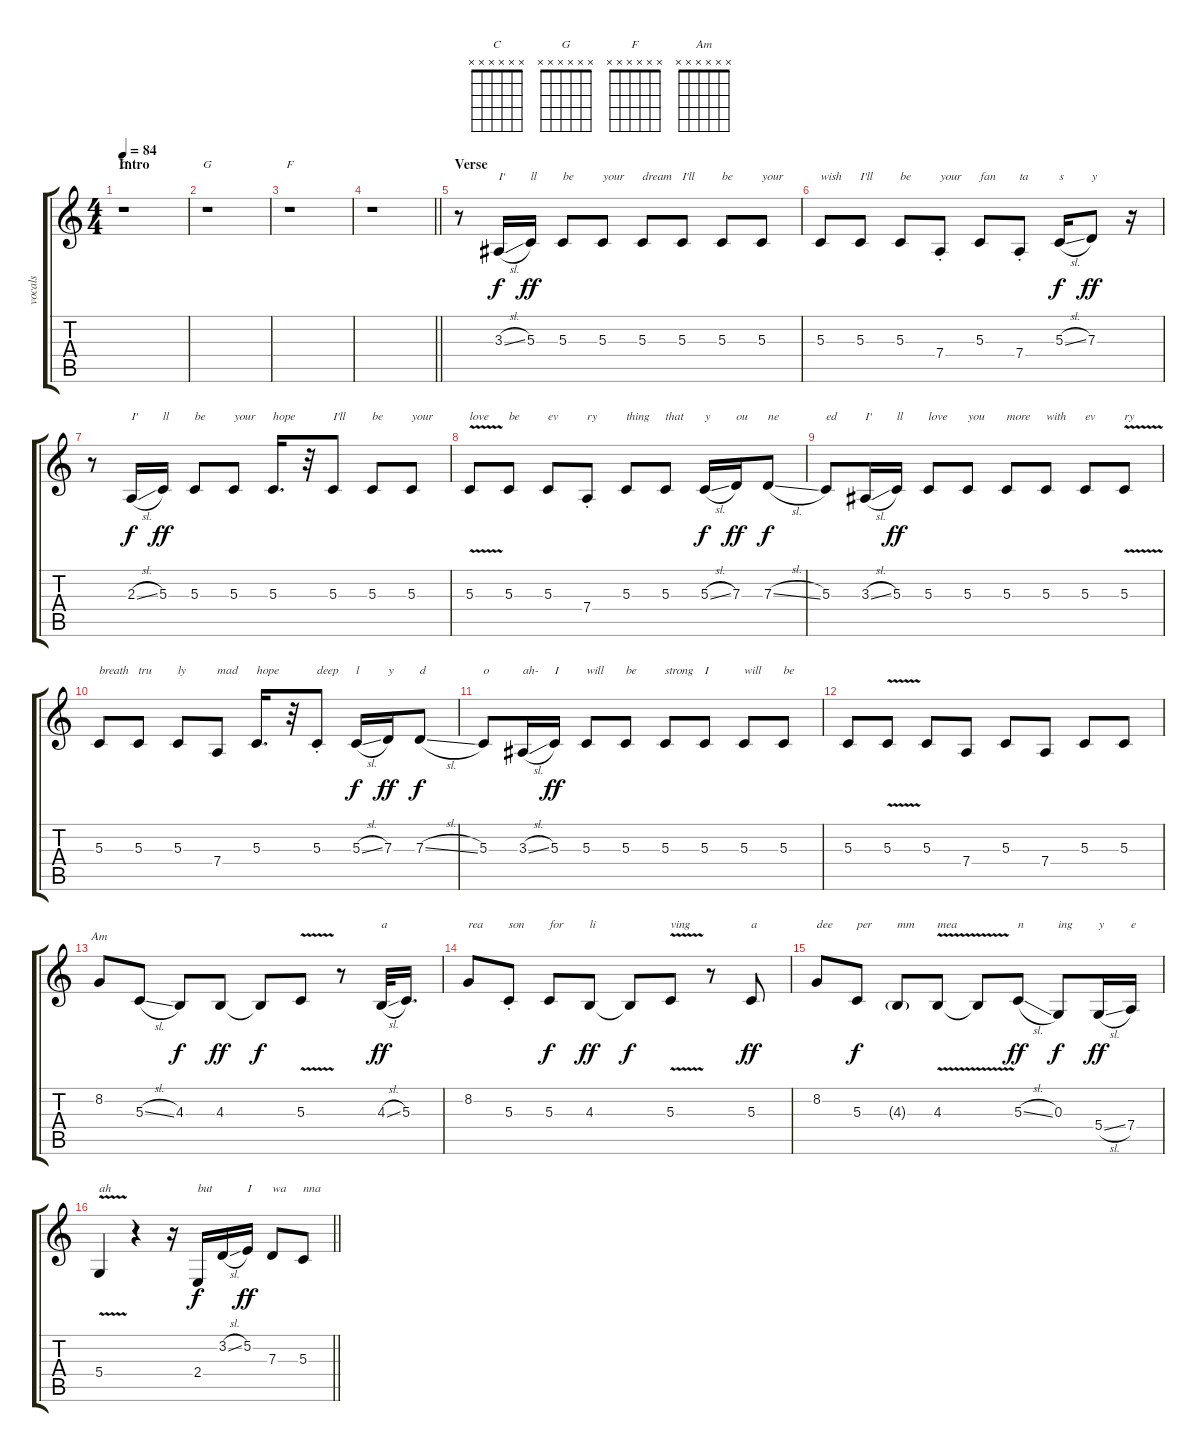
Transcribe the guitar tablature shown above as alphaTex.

\track ("vocals" "vocals") {instrument lead2sawtooth}
\staff {score tabs}
\tuning (E4 B3 G3 D3 A2 E2) {hide}
\chord ("C" x x x x x x)
\chord ("G" x x x x x x)
\chord ("F" x x x x x x)
\chord ("Am" x x x x x x)
\ts (4 4)
\section ("" "Intro")
\tempo 84
\clef g2
\ks c
r.1{ch "C" dy f instrument lead2sawtooth} |
r.1{ch "G"} |
r.1{ch "F"} |
\barLineRight lightlight
r.1 |
\section ("" "Verse")
r.8 3.3{sl}.16{txt "I'"} 5.3.16{txt "ll" dy ff} 5.3.8{txt "be"} 5.3.8{txt "your"} 5.3.8{txt "dream"} 5.3.8{txt "I'll"} 5.3.8{txt "be"} 5.3.8{txt "your"} |
5.3.8{txt "wish"} 5.3.8{txt "I'll"} 5.3.8{txt "be"} 7.4{st}.8{txt "your"} 5.3.8{txt "fan"} 7.4{st}.8{txt "ta"} 5.3{sl}.16{txt "s" dy f} 7.3.8{txt "y" dy ff} r.16 |
r.8 2.3{sl}.16{txt "I'" dy f} 5.3.16{txt "ll" dy ff} 5.3.8{txt "be"} 5.3.8{txt "your"} 5.3.16{d txt "hope"} r.32 5.3.8{txt "I'll"} 5.3.8{txt "be"} 5.3.8{txt "your"} |
5.3{v}.8{txt "love"} 5.3.8{txt "be"} 5.3.8{txt "ev"} 7.4{st}.8{txt "ry"} 5.3.8{txt "thing"} 5.3.8{txt "that"} 5.3{sl}.16{txt "y" dy f} 7.3.16{txt "ou" dy ff} 7.3{sl}.8{txt "ne" dy f} |
5.3.8{txt "ed"} 3.3{sl}.16{txt "I'"} 5.3.16{txt "ll" dy ff} 5.3.8{txt "love"} 5.3.8{txt "you"} 5.3.8{txt "more"} 5.3.8{txt "with"} 5.3.8{txt "ev"} 5.3{v}.8{txt "ry"} |
5.3.8{txt "breath"} 5.3.8{txt "tru"} 5.3.8{txt "ly"} 7.4.8{txt "mad"} 5.3.16{d txt "hope"} r.32 5.3{st}.8{txt "deep"} 5.3{sl}.16{txt "l" dy f} 7.3.16{txt "y" dy ff} 7.3{sl}.8{txt "d" dy f} |
5.3.8{txt "o"} 3.3{sl}.16{txt "ah-"} 5.3.16{txt "I" dy ff} 5.3.8{txt "will"} 5.3.8{txt "be"} 5.3.8{txt "strong"} 5.3.8{txt "I"} 5.3.8{txt "will"} 5.3.8{txt "be"} |
5.3.8 5.3{v}.8 5.3.8 7.4.8 5.3.8 7.4.8 5.3.8 5.3.8 |
8.2.8{ch "Am"} 5.3{sl}.8 4.3.8{dy f} 4.3.8{dy ff} 4.3{t}.8{dy f} 5.3{v}.8 r.8 4.3{sl}.32{txt "a" dy ff} 5.3.16{d} |
8.2.8{txt "rea"} 5.3{st}.8{txt "son"} 5.3.8{txt "for" dy f} 4.3.8{txt "li" dy ff} 4.3{t}.8{dy f} 5.3{v}.8{txt "ving"} r.8 5.3.8{txt "a" dy ff} |
8.2.8{txt "dee"} 5.3.8{txt "per" dy f} 4.3{g}.8{txt "mm"} 4.3{v}.8{txt "mea"} 4.3{t}.8 5.3{sl}.8{txt "n" dy ff} 0.3.8{txt "ing" dy f} 5.4{sl}.16{txt "y" dy ff} 7.4.16{txt "e"} |
\barLineRight lightlight
5.4{v}.4{txt "ah"} r.4 r.16 2.4.16{txt "but" dy f} 3.2{sl}.16 5.2.16{txt "I" dy ff} 7.3.8{txt "wa"} 5.3.8{txt "nna"}
